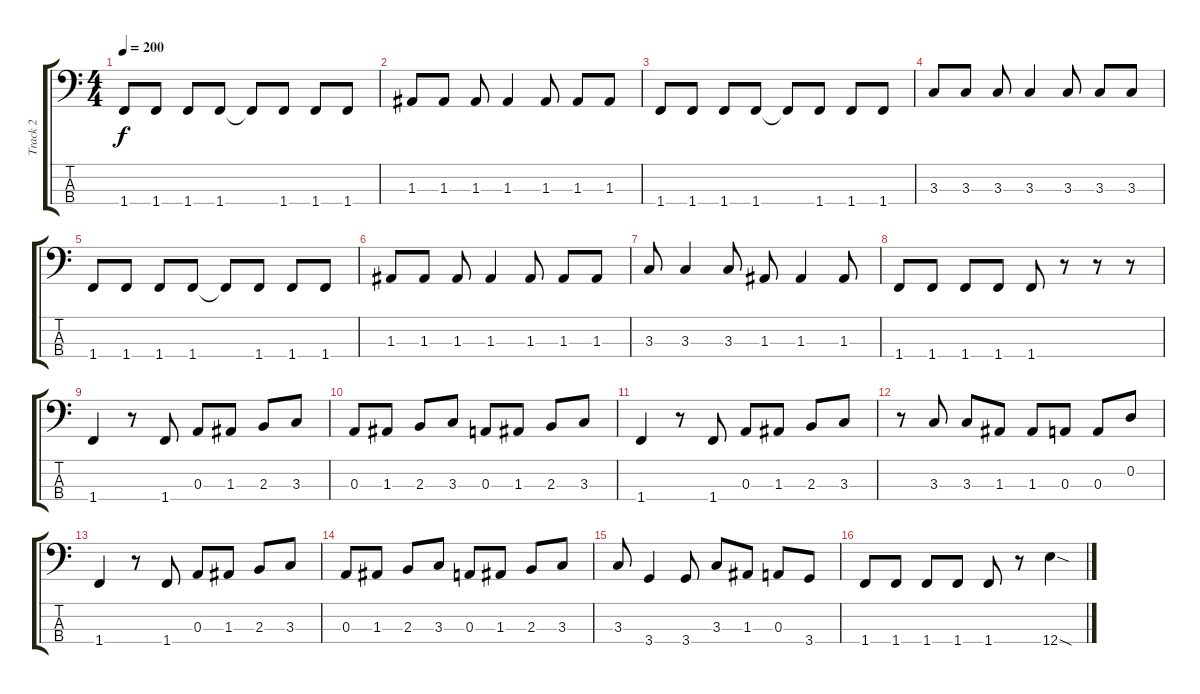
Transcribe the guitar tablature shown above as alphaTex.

\track ("Track 2" "Track 2") {instrument electricbasspick}
\staff {score tabs}
\tuning (G2 D2 A1 E1) {hide}
\ts (4 4)
\tempo 200
\clef f4
\ks c
1.4.8{dy f} 1.4.8 1.4.8 1.4.8 1.4{t}.8 1.4.8 1.4.8 1.4.8 |
1.3.8 1.3.8 1.3.8 1.3.4 1.3.8 1.3.8 1.3.8 |
1.4.8 1.4.8 1.4.8 1.4.8 1.4{t}.8 1.4.8 1.4.8 1.4.8 |
3.3.8 3.3.8 3.3.8 3.3.4 3.3.8 3.3.8 3.3.8 |
1.4.8 1.4.8 1.4.8 1.4.8 1.4{t}.8 1.4.8 1.4.8 1.4.8 |
1.3.8 1.3.8 1.3.8 1.3.4 1.3.8 1.3.8 1.3.8 |
3.3.8 3.3.4 3.3.8 1.3.8 1.3.4 1.3.8 |
1.4.8 1.4.8 1.4.8 1.4.8 1.4.8 r.8 r.8 r.8 |
1.4.4 r.8 1.4.8 0.3.8 1.3.8 2.3.8 3.3.8 |
0.3.8 1.3.8 2.3.8 3.3.8 0.3.8 1.3.8 2.3.8 3.3.8 |
1.4.4 r.8 1.4.8 0.3.8 1.3.8 2.3.8 3.3.8 |
r.8 3.3.8 3.3.8 1.3.8 1.3.8 0.3.8 0.3.8 0.2.8 |
1.4.4 r.8 1.4.8 0.3.8 1.3.8 2.3.8 3.3.8 |
0.3.8 1.3.8 2.3.8 3.3.8 0.3.8 1.3.8 2.3.8 3.3.8 |
3.3.8 3.4.4 3.4.8 3.3.8 1.3.8 0.3.8 3.4.8 |
1.4.8 1.4.8 1.4.8 1.4.8 1.4.8 r.8 12.4{sod}.4
